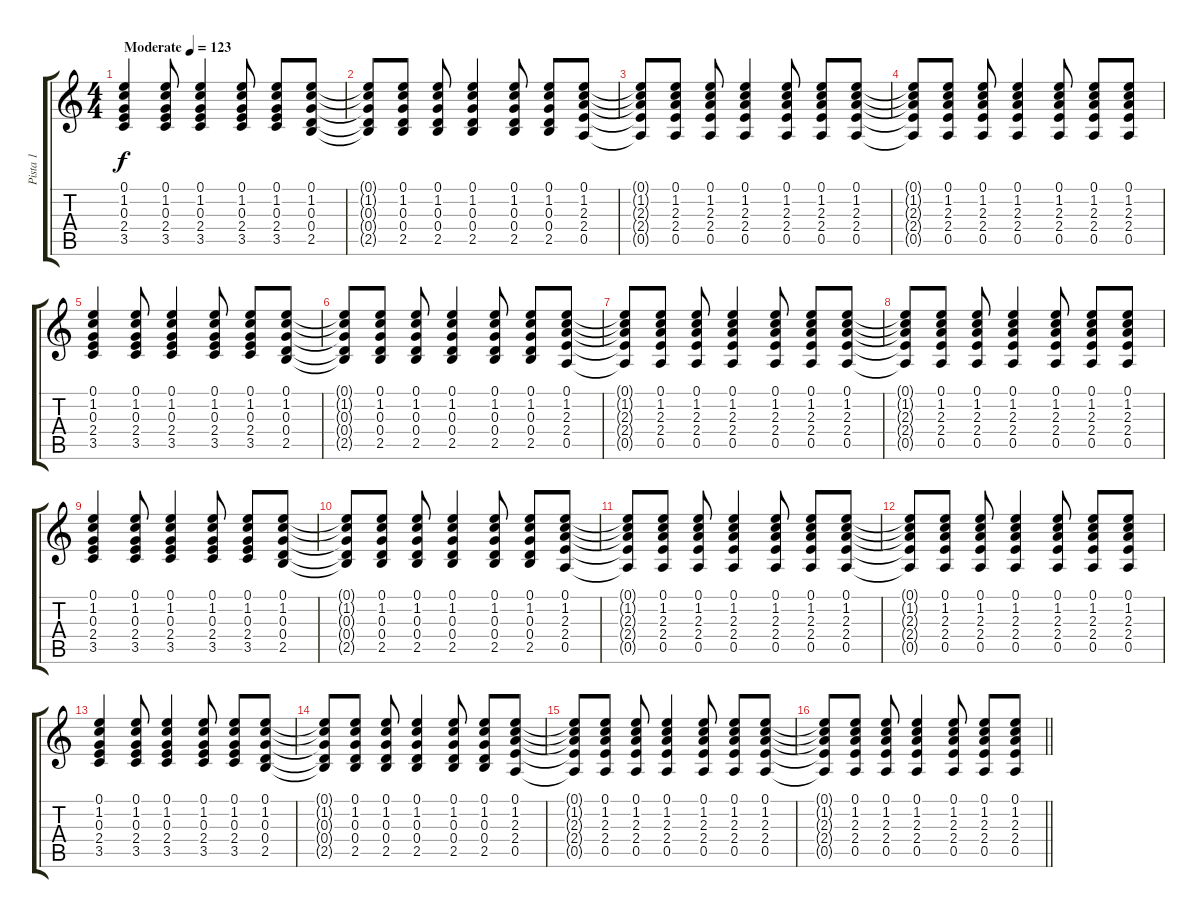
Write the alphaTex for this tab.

\track ("Pista 1" "Pista 1") {instrument acousticguitarsteel}
\staff {score tabs}
\tuning (E4 B3 G3 D3 A2 E2) {hide}
\ts (4 4)
\tempo (123 "Moderate")
\clef g2
\ks c
(0.1 1.2 0.3 2.4 3.5).4{dy f volume 0 instrument acousticguitarsteel} (0.1 1.2 0.3 2.4 3.5).8{volume 11} (0.1 1.2 0.3 2.4 3.5).4 (0.1 1.2 0.3 2.4 3.5).8 (0.1 1.2 0.3 2.4 3.5).8 (0.1 1.2 0.3 0.4 2.5).8 |
(0.1{t} 1.2{t} 0.3{t} 0.4{t} 2.5{t}).8 (0.1 1.2 0.3 0.4 2.5).8 (0.1 1.2 0.3 0.4 2.5).8 (0.1 1.2 0.3 0.4 2.5).4 (0.1 1.2 0.3 0.4 2.5).8 (0.1 1.2 0.3 0.4 2.5).8 (0.1 1.2 2.3 2.4 0.5).8 |
(0.1{t} 1.2{t} 2.3{t} 2.4{t} 0.5{t}).8 (0.1 1.2 2.3 2.4 0.5).8 (0.1 1.2 2.3 2.4 0.5).8 (0.1 1.2 2.3 2.4 0.5).4 (0.1 1.2 2.3 2.4 0.5).8 (0.1 1.2 2.3 2.4 0.5).8 (0.1 1.2 2.3 2.4 0.5).8 |
(0.1{t} 1.2{t} 2.3{t} 2.4{t} 0.5{t}).8 (0.1 1.2 2.3 2.4 0.5).8 (0.1 1.2 2.3 2.4 0.5).8 (0.1 1.2 2.3 2.4 0.5).4 (0.1 1.2 2.3 2.4 0.5).8 (0.1 1.2 2.3 2.4 0.5).8 (0.1 1.2 2.3 2.4 0.5).8 |
(0.1 1.2 0.3 2.4 3.5).4 (0.1 1.2 0.3 2.4 3.5).8 (0.1 1.2 0.3 2.4 3.5).4 (0.1 1.2 0.3 2.4 3.5).8 (0.1 1.2 0.3 2.4 3.5).8 (0.1 1.2 0.3 0.4 2.5).8 |
(0.1{t} 1.2{t} 0.3{t} 0.4{t} 2.5{t}).8 (0.1 1.2 0.3 0.4 2.5).8 (0.1 1.2 0.3 0.4 2.5).8 (0.1 1.2 0.3 0.4 2.5).4 (0.1 1.2 0.3 0.4 2.5).8 (0.1 1.2 0.3 0.4 2.5).8 (0.1 1.2 2.3 2.4 0.5).8 |
(0.1{t} 1.2{t} 2.3{t} 2.4{t} 0.5{t}).8 (0.1 1.2 2.3 2.4 0.5).8 (0.1 1.2 2.3 2.4 0.5).8 (0.1 1.2 2.3 2.4 0.5).4 (0.1 1.2 2.3 2.4 0.5).8 (0.1 1.2 2.3 2.4 0.5).8 (0.1 1.2 2.3 2.4 0.5).8 |
(0.1{t} 1.2{t} 2.3{t} 2.4{t} 0.5{t}).8 (0.1 1.2 2.3 2.4 0.5).8 (0.1 1.2 2.3 2.4 0.5).8 (0.1 1.2 2.3 2.4 0.5).4 (0.1 1.2 2.3 2.4 0.5).8 (0.1 1.2 2.3 2.4 0.5).8 (0.1 1.2 2.3 2.4 0.5).8 |
(0.1 1.2 0.3 2.4 3.5).4 (0.1 1.2 0.3 2.4 3.5).8 (0.1 1.2 0.3 2.4 3.5).4 (0.1 1.2 0.3 2.4 3.5).8 (0.1 1.2 0.3 2.4 3.5).8 (0.1 1.2 0.3 0.4 2.5).8 |
(0.1{t} 1.2{t} 0.3{t} 0.4{t} 2.5{t}).8 (0.1 1.2 0.3 0.4 2.5).8 (0.1 1.2 0.3 0.4 2.5).8 (0.1 1.2 0.3 0.4 2.5).4 (0.1 1.2 0.3 0.4 2.5).8 (0.1 1.2 0.3 0.4 2.5).8 (0.1 1.2 2.3 2.4 0.5).8 |
(0.1{t} 1.2{t} 2.3{t} 2.4{t} 0.5{t}).8 (0.1 1.2 2.3 2.4 0.5).8 (0.1 1.2 2.3 2.4 0.5).8 (0.1 1.2 2.3 2.4 0.5).4 (0.1 1.2 2.3 2.4 0.5).8 (0.1 1.2 2.3 2.4 0.5).8 (0.1 1.2 2.3 2.4 0.5).8 |
(0.1{t} 1.2{t} 2.3{t} 2.4{t} 0.5{t}).8 (0.1 1.2 2.3 2.4 0.5).8 (0.1 1.2 2.3 2.4 0.5).8 (0.1 1.2 2.3 2.4 0.5).4 (0.1 1.2 2.3 2.4 0.5).8 (0.1 1.2 2.3 2.4 0.5).8 (0.1 1.2 2.3 2.4 0.5).8 |
(0.1 1.2 0.3 2.4 3.5).4 (0.1 1.2 0.3 2.4 3.5).8 (0.1 1.2 0.3 2.4 3.5).4 (0.1 1.2 0.3 2.4 3.5).8 (0.1 1.2 0.3 2.4 3.5).8 (0.1 1.2 0.3 0.4 2.5).8 |
(0.1{t} 1.2{t} 0.3{t} 0.4{t} 2.5{t}).8 (0.1 1.2 0.3 0.4 2.5).8 (0.1 1.2 0.3 0.4 2.5).8 (0.1 1.2 0.3 0.4 2.5).4 (0.1 1.2 0.3 0.4 2.5).8 (0.1 1.2 0.3 0.4 2.5).8 (0.1 1.2 2.3 2.4 0.5).8 |
(0.1{t} 1.2{t} 2.3{t} 2.4{t} 0.5{t}).8 (0.1 1.2 2.3 2.4 0.5).8 (0.1 1.2 2.3 2.4 0.5).8 (0.1 1.2 2.3 2.4 0.5).4 (0.1 1.2 2.3 2.4 0.5).8 (0.1 1.2 2.3 2.4 0.5).8 (0.1 1.2 2.3 2.4 0.5).8 |
\barLineRight lightlight
(0.1{t} 1.2{t} 2.3{t} 2.4{t} 0.5{t}).8 (0.1 1.2 2.3 2.4 0.5).8 (0.1 1.2 2.3 2.4 0.5).8 (0.1 1.2 2.3 2.4 0.5).4 (0.1 1.2 2.3 2.4 0.5).8 (0.1 1.2 2.3 2.4 0.5).8 (0.1 1.2 2.3 2.4 0.5).8
